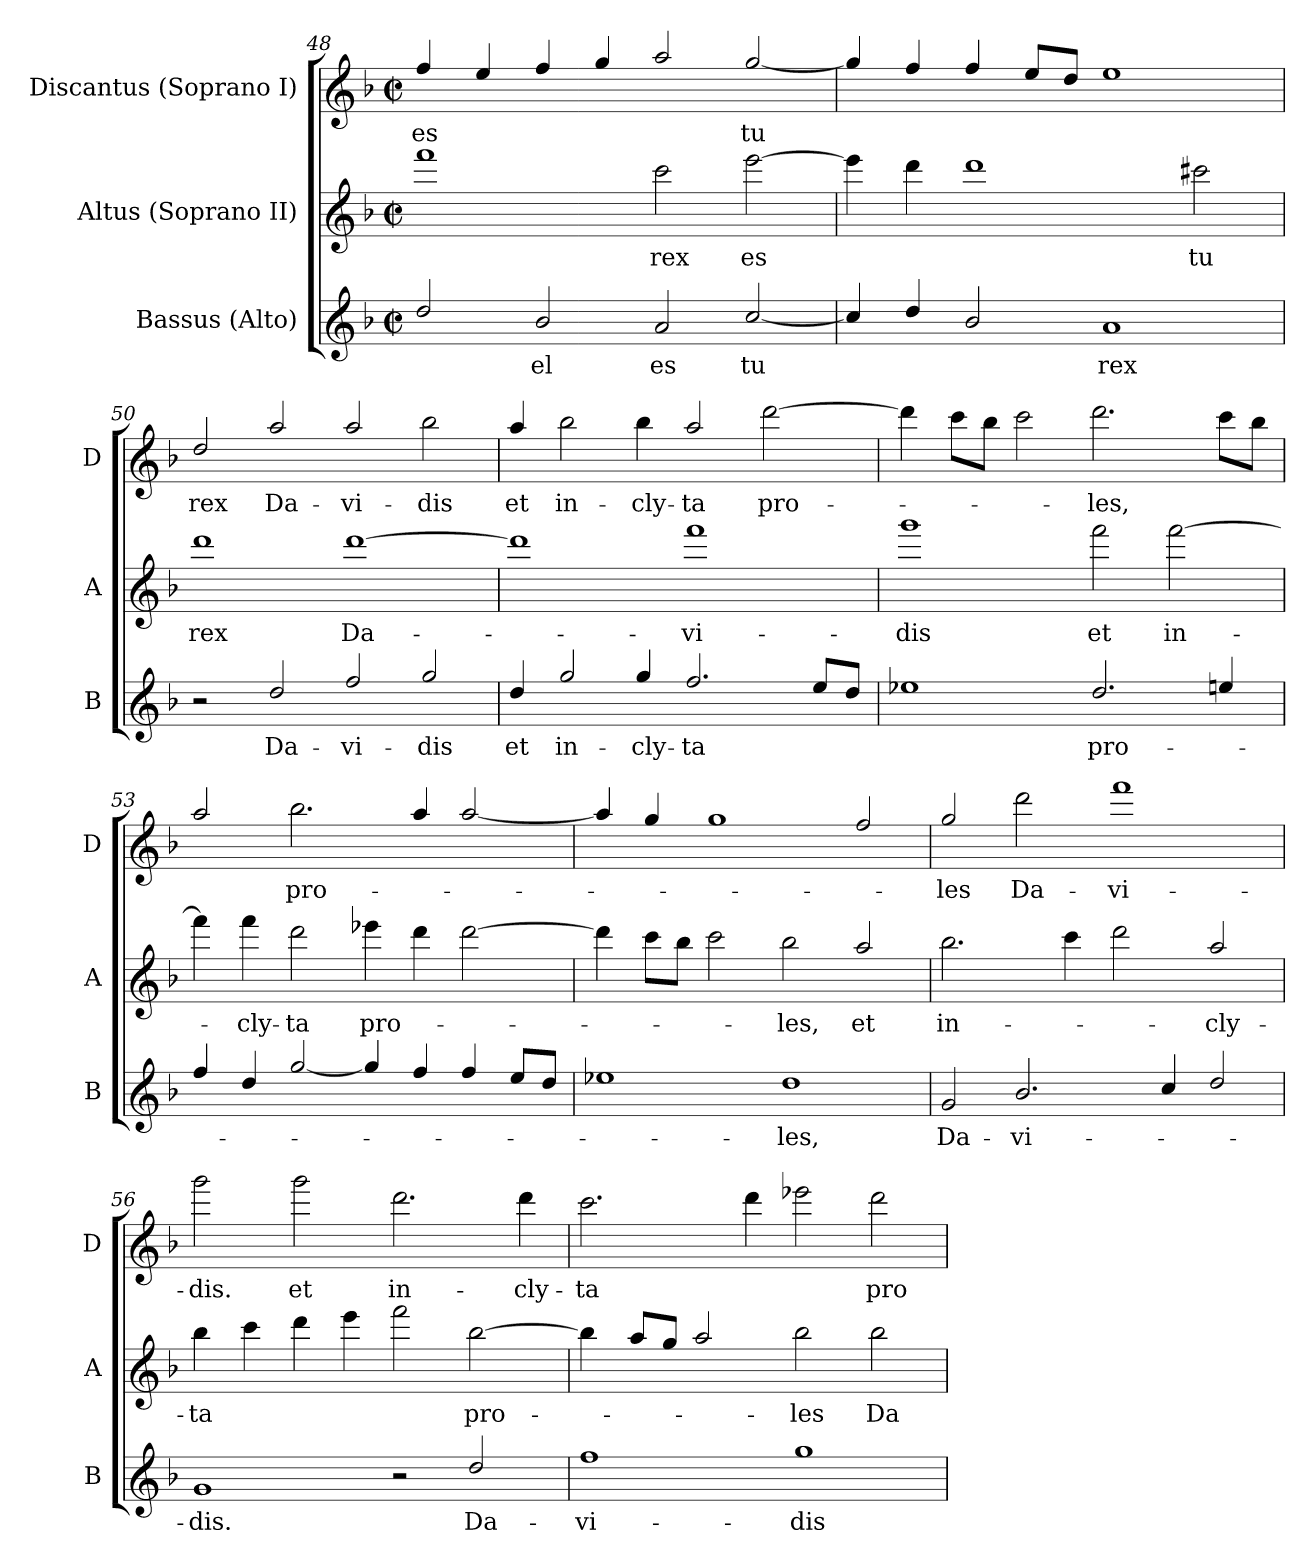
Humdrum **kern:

**kern	**text	**kern	**text	**kern	**text
*part3	*part3	*part2	*part2	*part1	*part1
*staff3	*staff3	*staff2	*staff2	*staff1	*staff1
*I"Bassus (Alto)	*	*I"Altus (Soprano II)	*	*I"Discantus (Soprano I)	*
*I'B	*	*I'A	*	*I'D	*
!!LO:PB:g=z
*clefG2	*	*clefG2	*	*clefG2	*
*ITrd7c12	*	*ITrd7c12	*	*ITrd7c12	*
*k[b-]	*	*k[b-]	*	*k[b-]	*
*F:	*	*F:	*	*F:	*
*M2/2	*	*M2/2	*	*M2/2	*
*met(c|)	*	*met(c|)	*	*met(c|)	*
=48	=48	=48	=48	=48	=48
!	!	!	!	!	!LO:LY:b
2d/	.	1ff	.	4f/	es
.	.	.	.	4e/	.
!	!LO:LY:b	!	!	!	!
2B-/	-el	.	.	4f/	.
.	.	.	.	4g/	.
!	!LO:LY:b	!	!	!	!
!	!	!	!LO:LY:b	!	!
2A/	es	2cc\	rex	2a/	.
!	!LO:LY:b	!	!	!	!
!	!	!	!LO:LY:b	!	!
!	!	!	!	!	!LO:LY:b
[2c/	tu	[2ee\	es	[2g/	tu
=49	=49	=49	=49	=49	=49
4c/]	.	4ee\]	.	4g/]	.
4d/	.	4dd\	.	4f/	.
2B-/	.	1dd	.	4f/	.
.	.	.	.	8e/L	.
.	.	.	.	8d/J	.
!	!LO:LY:b	!	!	!	!
1A	rex	.	.	1e	.
!	!	!	!LO:LY:b	!	!
.	.	2cc#X\	tu	.	.
=50	=50	=50	=50	=50	=50
!	!	!	!LO:LY:b	!	!
!	!	!	!	!	!LO:LY:b
2r	.	1dd	rex	2d/	rex
!	!LO:LY:b	!	!	!	!
!	!	!	!	!	!LO:LY:b
2d/	Da-	.	.	2a/	Da-
!	!LO:LY:b	!	!	!	!
!	!	!	!LO:LY:b	!	!
!	!	!	!	!	!LO:LY:b
2f/	-vi-	[1dd	Da-	2a/	-vi-
!	!LO:LY:b	!	!	!	!
!	!	!	!	!	!LO:LY:b
2g/	-dis	.	.	2b-\	-dis
=51	=51	=51	=51	=51	=51
!	!LO:LY:b	!	!	!	!
!	!	!	!	!	!LO:LY:b
4d/	et	1dd]	.	4a/	et
!	!LO:LY:b	!	!	!	!
!	!	!	!	!	!LO:LY:b
2g/	in-	.	.	2b-\	in-
!	!LO:LY:b	!	!	!	!
!	!	!	!	!	!LO:LY:b
4g/	-cly-	.	.	4b-\	-cly-
!	!LO:LY:b	!	!	!	!
!	!	!	!LO:LY:b	!	!
!	!	!	!	!	!LO:LY:b
2.f/	-ta	1ff	-vi-	2a/	-ta
!	!	!	!	!	!LO:LY:b
.	.	.	.	[2dd\	pro-
8e/L	.	.	.	.	.
8d/J	.	.	.	.	.
!!LO:LB:g=z
=52	=52	=52	=52	=52	=52
!	!	!	!LO:LY:b	!	!
1e-X	.	1gg	-dis	4dd\]	.
.	.	.	.	8cc\L	.
.	.	.	.	8b-\J	.
.	.	.	.	2cc\	.
!	!LO:LY:b	!	!	!	!
!	!	!	!LO:LY:b	!	!
!	!	!	!	!	!LO:LY:b
2.d/	pro-	2ff\	et	2.dd\	-les,
!	!	!	!LO:LY:b	!	!
.	.	[2ff\	in-	.	.
4en/	.	.	.	8cc\L	.
.	.	.	.	8b-\J	.
=53	=53	=53	=53	=53	=53
4f/	.	4ff\]	.	2a/	.
!	!	!	!LO:LY:b	!	!
4d/	.	4ff\	-cly-	.	.
!	!	!	!LO:LY:b	!	!
!	!	!	!	!	!LO:LY:b
[2g/	.	2dd\	-ta	2.b-\	pro-
!	!	!	!LO:LY:b	!	!
4g/]	.	4ee-X\	pro-	.	.
4f/	.	4dd\	.	4a/	.
4f/	.	[2dd\	.	[2a/	.
8e/L	.	.	.	.	.
8d/J	.	.	.	.	.
=54	=54	=54	=54	=54	=54
1e-X	.	4dd\]	.	4a/]	.
.	.	8cc\L	.	4g/	.
.	.	8b-\J	.	.	.
.	.	2cc\	.	1g	.
!	!LO:LY:b	!	!	!	!
!	!	!	!LO:LY:b	!	!
1d	-les,	2b-\	-les,	.	.
!	!	!	!LO:LY:b	!	!
.	.	2a/	et	2f/	.
=55	=55	=55	=55	=55	=55
!	!LO:LY:b	!	!	!	!
!	!	!	!LO:LY:b	!	!
!	!	!	!	!	!LO:LY:b
2G/	Da-	2.b-\	in-	2g/	-les
!	!LO:LY:b	!	!	!	!
!	!	!	!	!	!LO:LY:b
2.B-/	-vi-	.	.	2dd\	Da-
.	.	4cc\	.	.	.
!	!	!	!	!	!LO:LY:b
.	.	2dd\	.	1ff	-vi-
4c/	.	.	.	.	.
!	!	!	!LO:LY:b	!	!
2d/	.	2a/	-cly-	.	.
!!LO:LB:g=z
=56	=56	=56	=56	=56	=56
!	!LO:LY:b	!	!	!	!
!	!	!	!LO:LY:b	!	!
!	!	!	!	!	!LO:LY:b
1G	-dis.	4b-\	-ta	2gg\	-dis.
.	.	4cc\	.	.	.
!	!	!	!	!	!LO:LY:b
.	.	4dd\	.	2gg\	et
.	.	4ee\	.	.	.
!	!	!	!	!	!LO:LY:b
2r	.	2ff\	.	2.dd\	in-
!	!LO:LY:b	!	!	!	!
!	!	!	!LO:LY:b	!	!
2d/	Da-	[2b-\	pro-	.	.
!	!	!	!	!	!LO:LY:b
.	.	.	.	4dd\	-cly-
=57	=57	=57	=57	=57	=57
!	!LO:LY:b	!	!	!	!
!	!	!	!	!	!LO:LY:b
1f	-vi-	4b-\]	.	2.cc\	-ta
.	.	8a/L	.	.	.
.	.	8g/J	.	.	.
.	.	2a/	.	.	.
.	.	.	.	4dd\	.
!	!LO:LY:b	!	!	!	!
!	!	!	!LO:LY:b	!	!
1g	-dis	2b-\	-les	2ee-X\	.
!	!	!	!LO:LY:b	!	!
!	!	!	!	!	!LO:LY:b
.	.	2b-\	Da-	2dd\	pro-
=	=	=	=	=	=
*-	*-	*-	*-	*-	*-
